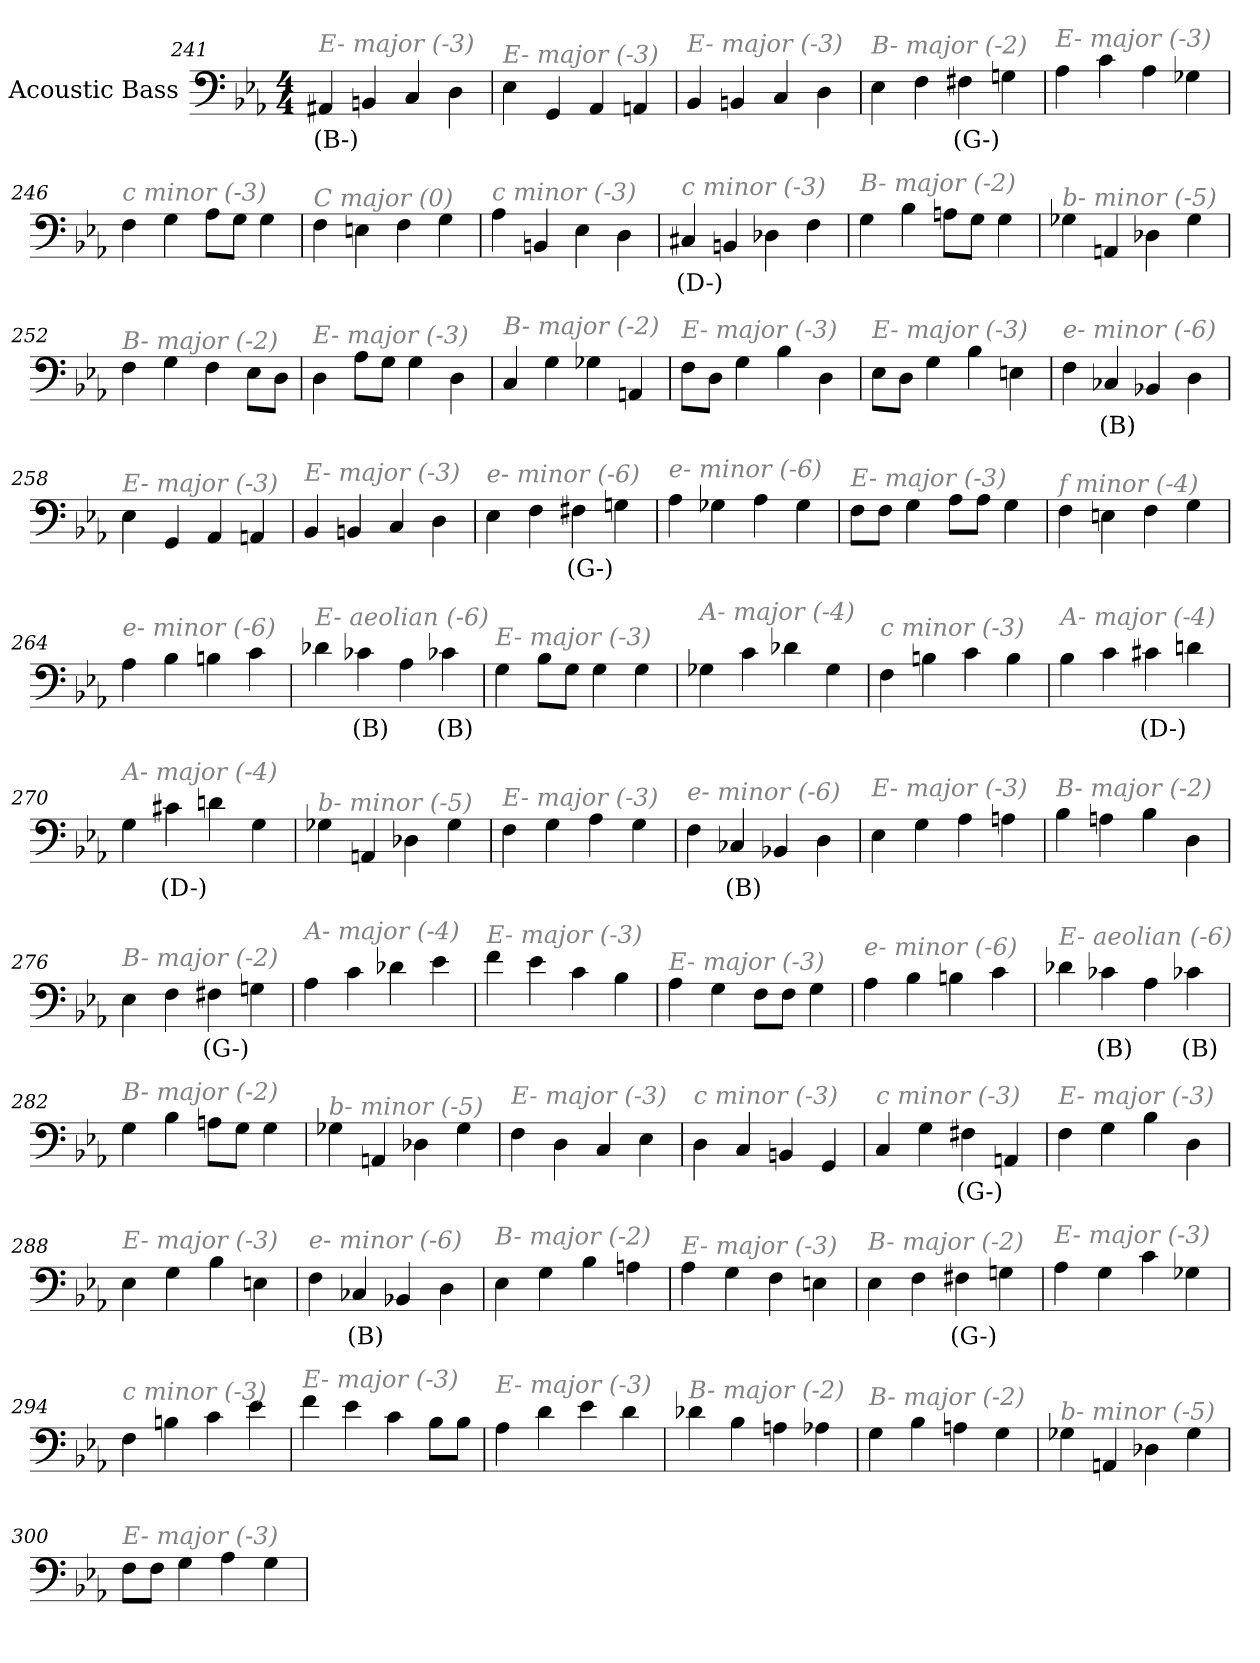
**kern	**text
*part1	*part1
*staff1	*staff1
*I"Acoustic Bass	*
*clefF4	*
*ITrd7c12	*
*k[b-e-a-]	*
*E-:	*
*M4/4	*
=241	=241
!LO:TX:i:color=#808080:t=E- major (-3)	!
4AAA#Xi	(B-)
4BBBn	.
4CC	.
4DD	.
=242	=242
!LO:TX:i:color=#808080:t=E- major (-3)	!
4EE-	.
4GGG	.
4AAA-	.
4AAAn	.
=243	=243
!LO:TX:i:color=#808080:t=E- major (-3)	!
4BBB-	.
4BBBn	.
4CC	.
4DD	.
=244	=244
!LO:TX:i:color=#808080:t=B- major (-2)	!
4EE-	.
4FF	.
4FF#Xj	(G-)
4GGn	.
=245	=245
!LO:TX:i:color=#808080:t=E- major (-3)	!
4AA-	.
4C	.
4AA-	.
4GG-X	.
=246	=246
!LO:TX:i:color=#808080:t=c minor (-3)	!
4FF	.
4GG	.
8AA-L	.
8GGJ	.
4GG	.
=247	=247
!LO:TX:i:color=#808080:t=C major (0)	!
4FF	.
4EEn	.
4FF	.
4GG	.
=248	=248
!LO:TX:i:color=#808080:t=c minor (-3)	!
4AA-	.
4BBBn	.
4EE-	.
4DD	.
=249	=249
!LO:TX:i:color=#808080:t=c minor (-3)	!
4CC#Xi	(D-)
4BBBn	.
4DD-	.
4FF	.
=250	=250
!LO:TX:i:color=#808080:t=B- major (-2)	!
4GG	.
4BB-	.
8AAnL	.
8GGJ	.
4GG	.
=251	=251
!LO:TX:i:color=#808080:t=b- minor (-5)	!
4GG-X	.
4AAAn	.
4DD-X	.
4GG-	.
=252	=252
!LO:TX:i:color=#808080:t=B- major (-2)	!
4FF	.
4GG	.
4FF	.
8EE-L	.
8DDJ	.
=253	=253
!LO:TX:i:color=#808080:t=E- major (-3)	!
4DD	.
8AA-L	.
8GGJ	.
4GG	.
4DD	.
=254	=254
!LO:TX:i:color=#808080:t=B- major (-2)	!
4CC	.
4GG	.
4GG-X	.
4AAAn	.
=255	=255
!LO:TX:i:color=#808080:t=E- major (-3)	!
8FFL	.
8DDJ	.
4GG	.
4BB-	.
4DD	.
=256	=256
!LO:TX:i:color=#808080:t=E- major (-3)	!
8EE-L	.
8DDJ	.
4GG	.
4BB-	.
4EEn	.
=257	=257
!LO:TX:i:color=#808080:t=e- minor (-6)	!
4FF	.
4CC-Xj	(B)
4BBB-X	.
4DD	.
=258	=258
!LO:TX:i:color=#808080:t=E- major (-3)	!
4EE-	.
4GGG	.
4AAA-	.
4AAAn	.
=259	=259
!LO:TX:i:color=#808080:t=E- major (-3)	!
4BBB-	.
4BBBn	.
4CC	.
4DD	.
=260	=260
!LO:TX:i:color=#808080:t=e- minor (-6)	!
4EE-	.
4FF	.
4FF#Xj	(G-)
4GGn	.
=261	=261
!LO:TX:i:color=#808080:t=e- minor (-6)	!
4AA-	.
4GG-X	.
4AA-	.
4GG-	.
=262	=262
!LO:TX:i:color=#808080:t=E- major (-3)	!
8FFL	.
8FFJ	.
4GG	.
8AA-L	.
8AA-J	.
4GG	.
=263	=263
!LO:TX:i:color=#808080:t=f minor (-4)	!
4FF	.
4EEn	.
4FF	.
4GG	.
=264	=264
!LO:TX:i:color=#808080:t=e- minor (-6)	!
4AA-	.
4BB-	.
4BBn	.
4C	.
=265	=265
!LO:TX:i:color=#808080:t=E- aeolian (-6)	!
4D-X	.
4C-Xj	(B)
4AA-	.
4C-Xj	(B)
=266	=266
!LO:TX:i:color=#808080:t=E- major (-3)	!
4GG	.
8BB-L	.
8GGJ	.
4GG	.
4GG	.
=267	=267
!LO:TX:i:color=#808080:t=A- major (-4)	!
4GG-X	.
4C	.
4D-X	.
4GG-	.
=268	=268
!LO:TX:i:color=#808080:t=c minor (-3)	!
4FF	.
4BBn	.
4C	.
4BB	.
=269	=269
!LO:TX:i:color=#808080:t=A- major (-4)	!
4BB-	.
4C	.
4C#Xj	(D-)
4Dn	.
=270	=270
!LO:TX:i:color=#808080:t=A- major (-4)	!
4GG	.
4C#Xj	(D-)
4Dn	.
4GG	.
=271	=271
!LO:TX:i:color=#808080:t=b- minor (-5)	!
4GG-X	.
4AAAn	.
4DD-X	.
4GG-	.
=272	=272
!LO:TX:i:color=#808080:t=E- major (-3)	!
4FF	.
4GG	.
4AA-	.
4GG	.
=273	=273
!LO:TX:i:color=#808080:t=e- minor (-6)	!
4FF	.
4CC-Xj	(B)
4BBB-X	.
4DD	.
=274	=274
!LO:TX:i:color=#808080:t=E- major (-3)	!
4EE-	.
4GG	.
4AA-	.
4AAn	.
=275	=275
!LO:TX:i:color=#808080:t=B- major (-2)	!
4BB-	.
4AAn	.
4BB-	.
4DD	.
=276	=276
!LO:TX:i:color=#808080:t=B- major (-2)	!
4EE-	.
4FF	.
4FF#Xj	(G-)
4GGn	.
=277	=277
!LO:TX:i:color=#808080:t=A- major (-4)	!
4AA-	.
4C	.
4D-X	.
4E-	.
=278	=278
!LO:TX:i:color=#808080:t=E- major (-3)	!
4F	.
4E-	.
4C	.
4BB-	.
=279	=279
!LO:TX:i:color=#808080:t=E- major (-3)	!
4AA-	.
4GG	.
8FFL	.
8FFJ	.
4GG	.
=280	=280
!LO:TX:i:color=#808080:t=e- minor (-6)	!
4AA-	.
4BB-	.
4BBn	.
4C	.
=281	=281
!LO:TX:i:color=#808080:t=E- aeolian (-6)	!
4D-X	.
4C-Xj	(B)
4AA-	.
4C-Xj	(B)
=282	=282
!LO:TX:i:color=#808080:t=B- major (-2)	!
4GG	.
4BB-	.
8AAnL	.
8GGJ	.
4GG	.
=283	=283
!LO:TX:i:color=#808080:t=b- minor (-5)	!
4GG-X	.
4AAAn	.
4DD-X	.
4GG-	.
=284	=284
!LO:TX:i:color=#808080:t=E- major (-3)	!
4FF	.
4DD	.
4CC	.
4EE-	.
=285	=285
!LO:TX:i:color=#808080:t=c minor (-3)	!
4DD	.
4CC	.
4BBBn	.
4GGG	.
=286	=286
!LO:TX:i:color=#808080:t=c minor (-3)	!
4CC	.
4GG	.
4FF#Xj	(G-)
4AAAn	.
=287	=287
!LO:TX:i:color=#808080:t=E- major (-3)	!
4FF	.
4GG	.
4BB-	.
4DD	.
=288	=288
!LO:TX:i:color=#808080:t=E- major (-3)	!
4EE-	.
4GG	.
4BB-	.
4EEn	.
=289	=289
!LO:TX:i:color=#808080:t=e- minor (-6)	!
4FF	.
4CC-Xj	(B)
4BBB-X	.
4DD	.
=290	=290
!LO:TX:i:color=#808080:t=B- major (-2)	!
4EE-	.
4GG	.
4BB-	.
4AAn	.
=291	=291
!LO:TX:i:color=#808080:t=E- major (-3)	!
4AA-	.
4GG	.
4FF	.
4EEn	.
=292	=292
!LO:TX:i:color=#808080:t=B- major (-2)	!
4EE-	.
4FF	.
4FF#Xj	(G-)
4GGn	.
=293	=293
!LO:TX:i:color=#808080:t=E- major (-3)	!
4AA-	.
4GG	.
4C	.
4GG-X	.
=294	=294
!LO:TX:i:color=#808080:t=c minor (-3)	!
4FF	.
4BBn	.
4C	.
4E-	.
=295	=295
!LO:TX:i:color=#808080:t=E- major (-3)	!
4F	.
4E-	.
4C	.
8BB-L	.
8BB-J	.
=296	=296
!LO:TX:i:color=#808080:t=E- major (-3)	!
4AA-	.
4D	.
4E-	.
4D	.
=297	=297
!LO:TX:i:color=#808080:t=B- major (-2)	!
4D-X	.
4BB-	.
4AAn	.
4AA-X	.
=298	=298
!LO:TX:i:color=#808080:t=B- major (-2)	!
4GG	.
4BB-	.
4AAn	.
4GG	.
=299	=299
!LO:TX:i:color=#808080:t=b- minor (-5)	!
4GG-X	.
4AAAn	.
4DD-X	.
4GG-	.
=300	=300
!LO:TX:i:color=#808080:t=E- major (-3)	!
8FFL	.
8FFJ	.
4GG	.
4AA-	.
4GG	.
=	=
*-	*-
